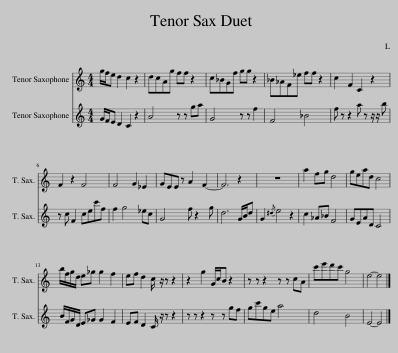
X:1
%%score 1 2
L:1/8
M:4/4
I:linebreak $
K:none
V:1 treble transpose=-14
V:2 treble transpose=-14
V:1
[K:C] g/f/e d2 c2 z2 | dcAg ff z2 | c_BGf gg z2 | _B_AF_e ff z2 | c2 F2 C2 z2 |$ %5
 F2 z2 F4 | F4 G2 _E2 | GEE z A2 F2- | F6 z2 | z8 | %10
 a2 fg d4 | gead c4 |$ b/f/g/d/ e_g g2 f2 | ef d2 c/ z/ z z2 | z2 g2 G/c/B z2 | %15
 z z z2 z z cA | c'e'd'c' g4 | e4- e4 |] %18
V:2
[K:C] G/F/E D2 C2 z2 | A4 z z ga | G4 z z f2 | F4 _B4 | f z z2 a z z/ z/ b |$ %5
 z c F2 cec'f | f2 g4 _ec | G4 f z2 g | d6 G/B/d | G2{/^d} e4 z2 | %10
 c2 _A_B F4 | GEAD C4 |$ B/F/G/D/ E_G G2 F2 | EF D2 C/ z/ z z2 | z z z2 z z gf | %15
 gc'ge a4 | d4 B4 | E4- E4 |] %18
